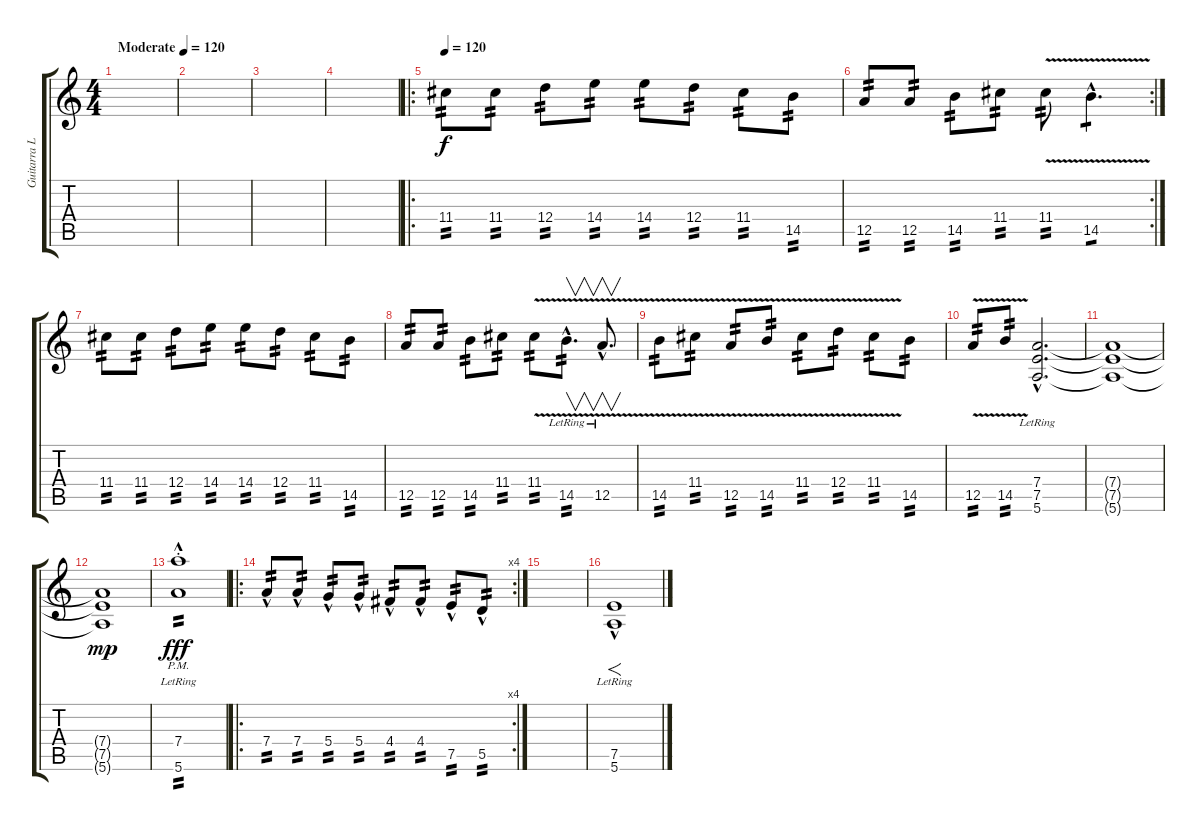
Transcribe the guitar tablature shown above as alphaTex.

\track ("Guitarra Líder" "Guitarra L") {instrument distortionguitar}
\staff {score tabs}
\tuning (E4 B3 G3 D3 A2 E2) {hide}
\ts (4 4)
\tempo (120 "Moderate")
\tempo 220
\tempo (120 "Moderate")
\clef g2
\ks c
|
|
|
|
\ro
\tempo 120
11.4.8{tp 2} 11.4.8{tp 2} 12.4.8{tp 2} 14.4.8{tp 2} 14.4.8{tp 2} 12.4.8{tp 2} 11.4.8{tp 2} 14.5.8{tp 2} |
\rc 2
12.5.8{tp 2} 12.5.8{tp 2} 14.5.8{tp 2} 11.4.8{tp 2} 11.4{v}.8{tp 2} 14.5{v hac}.4{d tp 1} |
11.4.8{tp 2} 11.4.8{tp 2} 12.4.8{tp 2} 14.4.8{tp 2} 14.4.8{tp 2} 12.4.8{tp 2} 11.4.8{tp 2} 14.5.8{tp 2} |
12.5.8{tp 2} 12.5.8{tp 2} 14.5.8{tp 2} 11.4.8{tp 2} 11.4{v}.8{tp 2} 14.5{v hac lr}.8{v d tp 2} 12.5{v hac lr}.8{v d} |
14.5{v}.8{tp 2} 11.4{v}.8{tp 2} 12.5{v}.8{tp 2} 14.5{v}.8{tp 2} 11.4{v}.8{tp 2} 12.4{v}.8{tp 2} 11.4{v}.8{tp 2} 14.5.8{tp 2} |
12.5{v}.8{tp 2} 14.5{v}.8{tp 2} (7.4{hac lr} 7.5{hac lr} 5.6{hac lr}).2{d} |
(7.4{t} 7.5{t} 5.6{t}).1{dy f} |
(7.4{t} 7.5{t} 5.6{t}).1{dy mp} |
(7.4{hac pm st lr} 5.6{hac pm st lr}).1{ot 8vb tp 2 dy fff} |
\ro
\rc 4
7.4{hac}.8{tp 2} 7.4{hac}.8{tp 2} 5.4{hac}.8{tp 2} 5.4{hac}.8{tp 2} 4.4{hac}.8{tp 2} 4.4{hac}.8{tp 2} 7.5{hac}.8{tp 2} 5.5{hac}.8{tp 2} |
|
(7.5{hac lr} 5.6{hac lr}).1{f}
